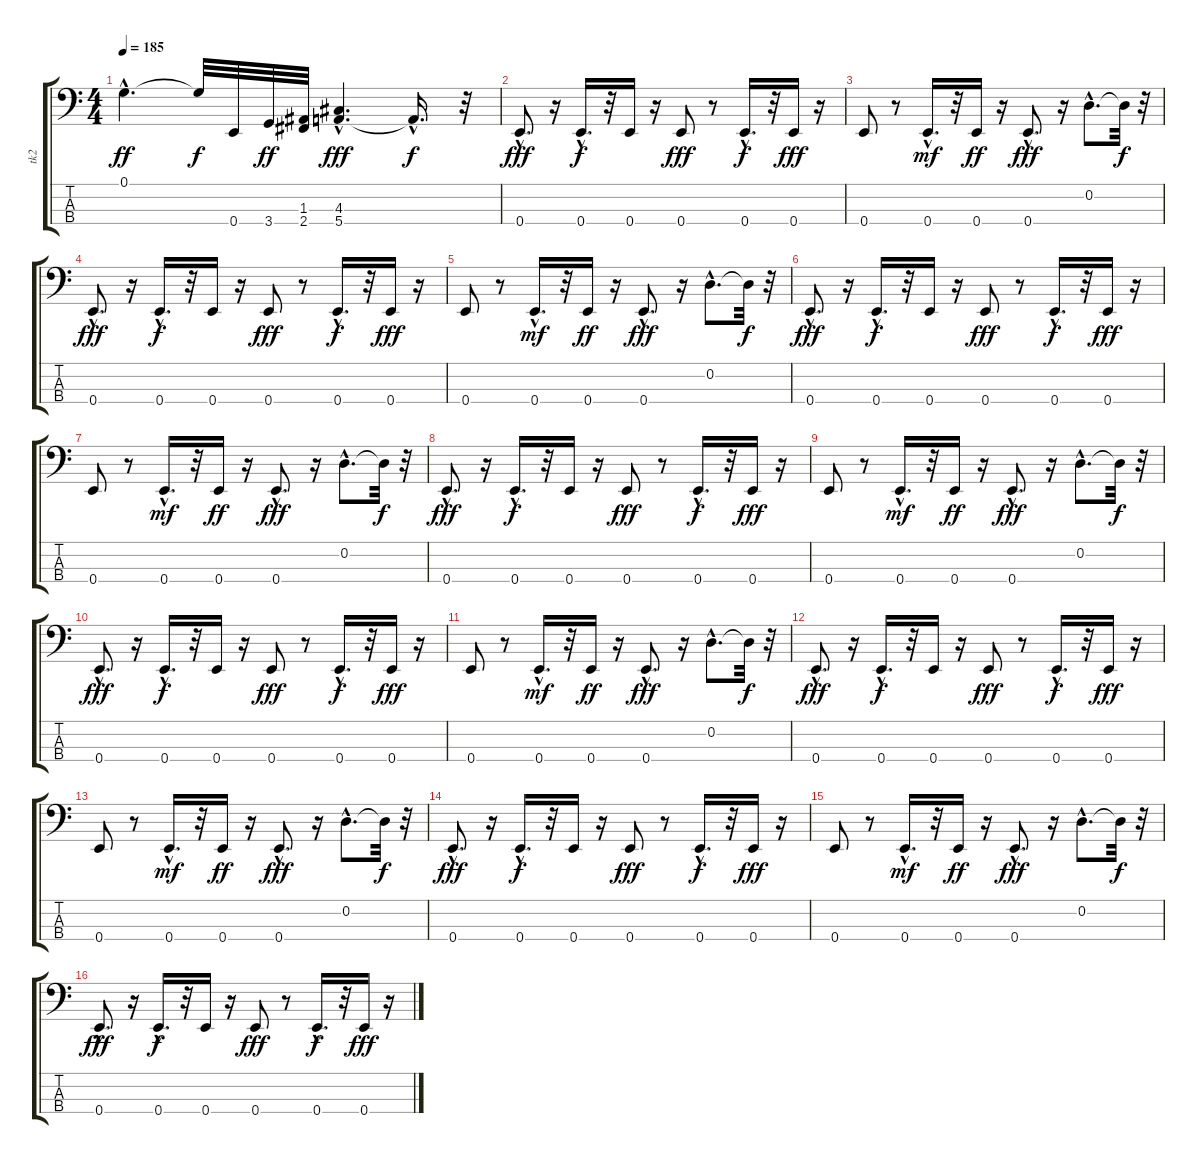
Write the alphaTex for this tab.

\track ("tk2" "tk2") {instrument electricbassfinger}
\staff {score tabs}
\tuning (G2 D2 A1 E1) {hide}
\ts (4 4)
\tempo 185
\clef f4
\ks c
0.1{hac}.4{d dy ff} 0.1{t}.32{dy f} 0.4.32 3.4.32{dy ff} (1.3 2.4).32 (4.3 5.4{hac}).4{d dy fff} 5.4{hac t}.16{d dy f} r.32 |
0.4{hac}.8{d dy fff} r.16 0.4{hac}.16{d dy f} r.32 0.4.16 r.16 0.4.8{dy fff} r.8 0.4{hac}.16{d dy f} r.32 0.4.16{dy fff} r.16 |
0.4.8 r.8 0.4{hac}.16{d dy mf} r.32 0.4.16{dy ff} r.16 0.4{hac}.8{d dy fff} r.16 0.2{hac}.8{d} 0.2{t}.32{dy f} r.32 |
0.4{hac}.8{d dy fff} r.16 0.4{hac}.16{d dy f} r.32 0.4.16 r.16 0.4.8{dy fff} r.8 0.4{hac}.16{d dy f} r.32 0.4.16{dy fff} r.16 |
0.4.8 r.8 0.4{hac}.16{d dy mf} r.32 0.4.16{dy ff} r.16 0.4{hac}.8{d dy fff} r.16 0.2{hac}.8{d} 0.2{t}.32{dy f} r.32 |
0.4{hac}.8{d dy fff} r.16 0.4{hac}.16{d dy f} r.32 0.4.16 r.16 0.4.8{dy fff} r.8 0.4{hac}.16{d dy f} r.32 0.4.16{dy fff} r.16 |
0.4.8 r.8 0.4{hac}.16{d dy mf} r.32 0.4.16{dy ff} r.16 0.4{hac}.8{d dy fff} r.16 0.2{hac}.8{d} 0.2{t}.32{dy f} r.32 |
0.4{hac}.8{d dy fff} r.16 0.4{hac}.16{d dy f} r.32 0.4.16 r.16 0.4.8{dy fff} r.8 0.4{hac}.16{d dy f} r.32 0.4.16{dy fff} r.16 |
0.4.8 r.8 0.4{hac}.16{d dy mf} r.32 0.4.16{dy ff} r.16 0.4{hac}.8{d dy fff} r.16 0.2{hac}.8{d} 0.2{t}.32{dy f} r.32 |
0.4{hac}.8{d dy fff} r.16 0.4{hac}.16{d dy f} r.32 0.4.16 r.16 0.4.8{dy fff} r.8 0.4{hac}.16{d dy f} r.32 0.4.16{dy fff} r.16 |
0.4.8 r.8 0.4{hac}.16{d dy mf} r.32 0.4.16{dy ff} r.16 0.4{hac}.8{d dy fff} r.16 0.2{hac}.8{d} 0.2{t}.32{dy f} r.32 |
0.4{hac}.8{d dy fff} r.16 0.4{hac}.16{d dy f} r.32 0.4.16 r.16 0.4.8{dy fff} r.8 0.4{hac}.16{d dy f} r.32 0.4.16{dy fff} r.16 |
0.4.8 r.8 0.4{hac}.16{d dy mf} r.32 0.4.16{dy ff} r.16 0.4{hac}.8{d dy fff} r.16 0.2{hac}.8{d} 0.2{t}.32{dy f} r.32 |
0.4{hac}.8{d dy fff} r.16 0.4{hac}.16{d dy f} r.32 0.4.16 r.16 0.4.8{dy fff} r.8 0.4{hac}.16{d dy f} r.32 0.4.16{dy fff} r.16 |
0.4.8 r.8 0.4{hac}.16{d dy mf} r.32 0.4.16{dy ff} r.16 0.4{hac}.8{d dy fff} r.16 0.2{hac}.8{d} 0.2{t}.32{dy f} r.32 |
0.4{hac}.8{d dy fff} r.16 0.4{hac}.16{d dy f} r.32 0.4.16 r.16 0.4.8{dy fff} r.8 0.4{hac}.16{d dy f} r.32 0.4.16{dy fff} r.16
